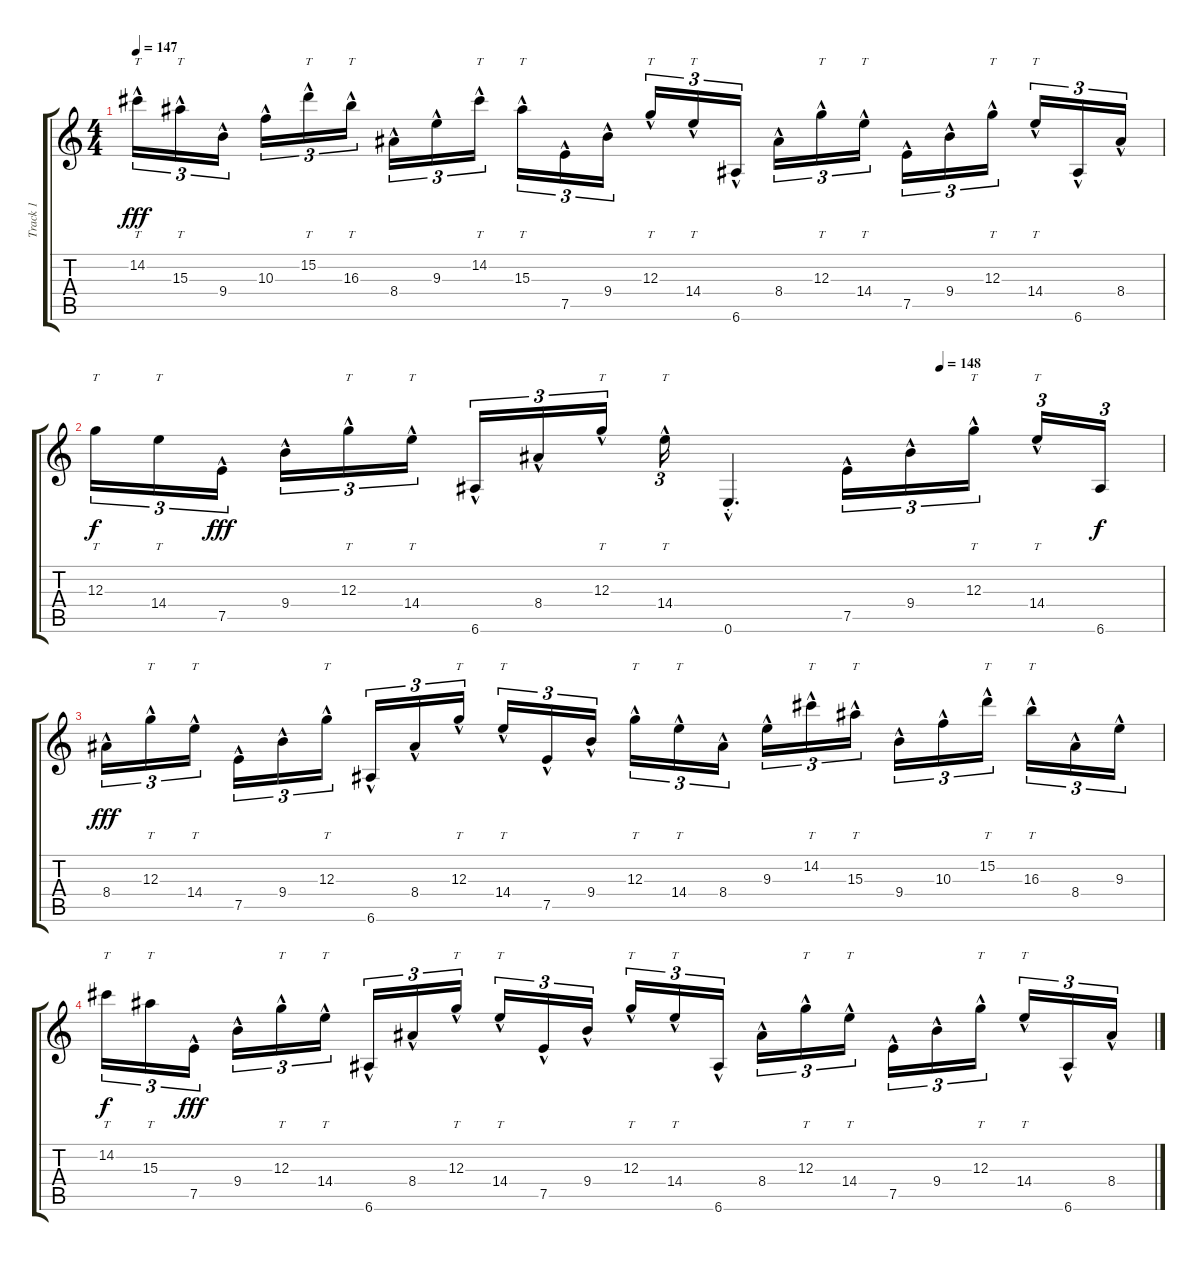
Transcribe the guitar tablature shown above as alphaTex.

\track ("Track 1" "Track 1") {instrument overdrivenguitar}
\staff {score tabs}
\tuning (E4 B3 G3 D3 A2 E2) {hide}
\ts (4 4)
\tempo 147
\clef g2
\ks c
14.2{hac}.16{tt tu (3 2) dy fff} 15.3{hac}.16{tt tu (3 2)} 9.4{hac}.16{tu (3 2) beam splitsecondary} 10.3{hac}.16{tu (3 2)} 15.2{hac}.16{tt tu (3 2)} 16.3{hac}.16{tt tu (3 2)} 8.4{hac}.16{tu (3 2)} 9.3{hac}.16{tu (3 2)} 14.2{hac}.16{tt tu (3 2) beam splitsecondary} 15.3{hac}.16{tt tu (3 2)} 7.5{hac}.16{tu (3 2)} 9.4{hac}.16{tu (3 2)} 12.3{hac}.16{tt tu (3 2)} 14.4{hac}.16{tt tu (3 2)} 6.6{hac}.16{tu (3 2) beam splitsecondary} 8.4{hac}.16{tu (3 2)} 12.3{hac}.16{tt tu (3 2)} 14.4{hac}.16{tt tu (3 2)} 7.5{hac}.16{tu (3 2)} 9.4{hac}.16{tu (3 2)} 12.3{hac}.16{tt tu (3 2) beam splitsecondary} 14.4{hac}.16{tt tu (3 2)} 6.6{hac}.16{tu (3 2)} 8.4{hac}.16{tu (3 2)} |
\tempo (148 0.7916666666666666)
12.3.16{tt tu (3 2) dy f} 14.4.16{tt tu (3 2)} 7.5{hac}.16{tu (3 2) dy fff beam splitsecondary} 9.4{hac}.16{tu (3 2)} 12.3{hac}.16{tt tu (3 2)} 14.4{hac}.16{tt tu (3 2)} 6.6{hac}.16{tu (3 2)} 8.4{hac}.16{tu (3 2)} 12.3{hac}.16{tt tu (3 2) beam splitsecondary} 14.4{hac}.16{tt tu (3 2)} 0.6{hac st}.4{d} 7.5{hac}.16{tu (3 2)} 9.4{hac}.16{tu (3 2)} 12.3{hac}.16{tt tu (3 2) beam splitsecondary} 14.4{hac}.16{tt tu (3 2)} 6.6.16{tu (3 2) dy f} |
8.4{hac}.16{tu (3 2) dy fff} 12.3{hac}.16{tt tu (3 2)} 14.4{hac}.16{tt tu (3 2) beam splitsecondary} 7.5{hac}.16{tu (3 2)} 9.4{hac}.16{tu (3 2)} 12.3{hac}.16{tt tu (3 2)} 6.6{hac}.16{tu (3 2)} 8.4{hac}.16{tu (3 2)} 12.3{hac}.16{tt tu (3 2) beam splitsecondary} 14.4{hac}.16{tt tu (3 2)} 7.5{hac}.16{tu (3 2)} 9.4{hac}.16{tu (3 2)} 12.3{hac}.16{tt tu (3 2)} 14.4{hac}.16{tt tu (3 2)} 8.4{hac}.16{tu (3 2) beam splitsecondary} 9.3{hac}.16{tu (3 2)} 14.2{hac}.16{tt tu (3 2)} 15.3{hac}.16{tt tu (3 2)} 9.4{hac}.16{tu (3 2)} 10.3{hac}.16{tu (3 2)} 15.2{hac}.16{tt tu (3 2) beam splitsecondary} 16.3{hac}.16{tt tu (3 2)} 8.4{hac}.16{tu (3 2)} 9.3{hac}.16{tu (3 2)} |
14.2.16{tt tu (3 2) dy f} 15.3.16{tt tu (3 2)} 7.5{hac}.16{tu (3 2) dy fff beam splitsecondary} 9.4{hac}.16{tu (3 2)} 12.3{hac}.16{tt tu (3 2)} 14.4{hac}.16{tt tu (3 2)} 6.6{hac}.16{tu (3 2)} 8.4{hac}.16{tu (3 2)} 12.3{hac}.16{tt tu (3 2) beam splitsecondary} 14.4{hac}.16{tt tu (3 2)} 7.5{hac}.16{tu (3 2)} 9.4{hac}.16{tu (3 2)} 12.3{hac}.16{tt tu (3 2)} 14.4{hac}.16{tt tu (3 2)} 6.6{hac}.16{tu (3 2) beam splitsecondary} 8.4{hac}.16{tu (3 2)} 12.3{hac}.16{tt tu (3 2)} 14.4{hac}.16{tt tu (3 2)} 7.5{hac}.16{tu (3 2)} 9.4{hac}.16{tu (3 2)} 12.3{hac}.16{tt tu (3 2) beam splitsecondary} 14.4{hac}.16{tt tu (3 2)} 6.6{hac}.16{tu (3 2)} 8.4{hac}.16{tu (3 2)}
